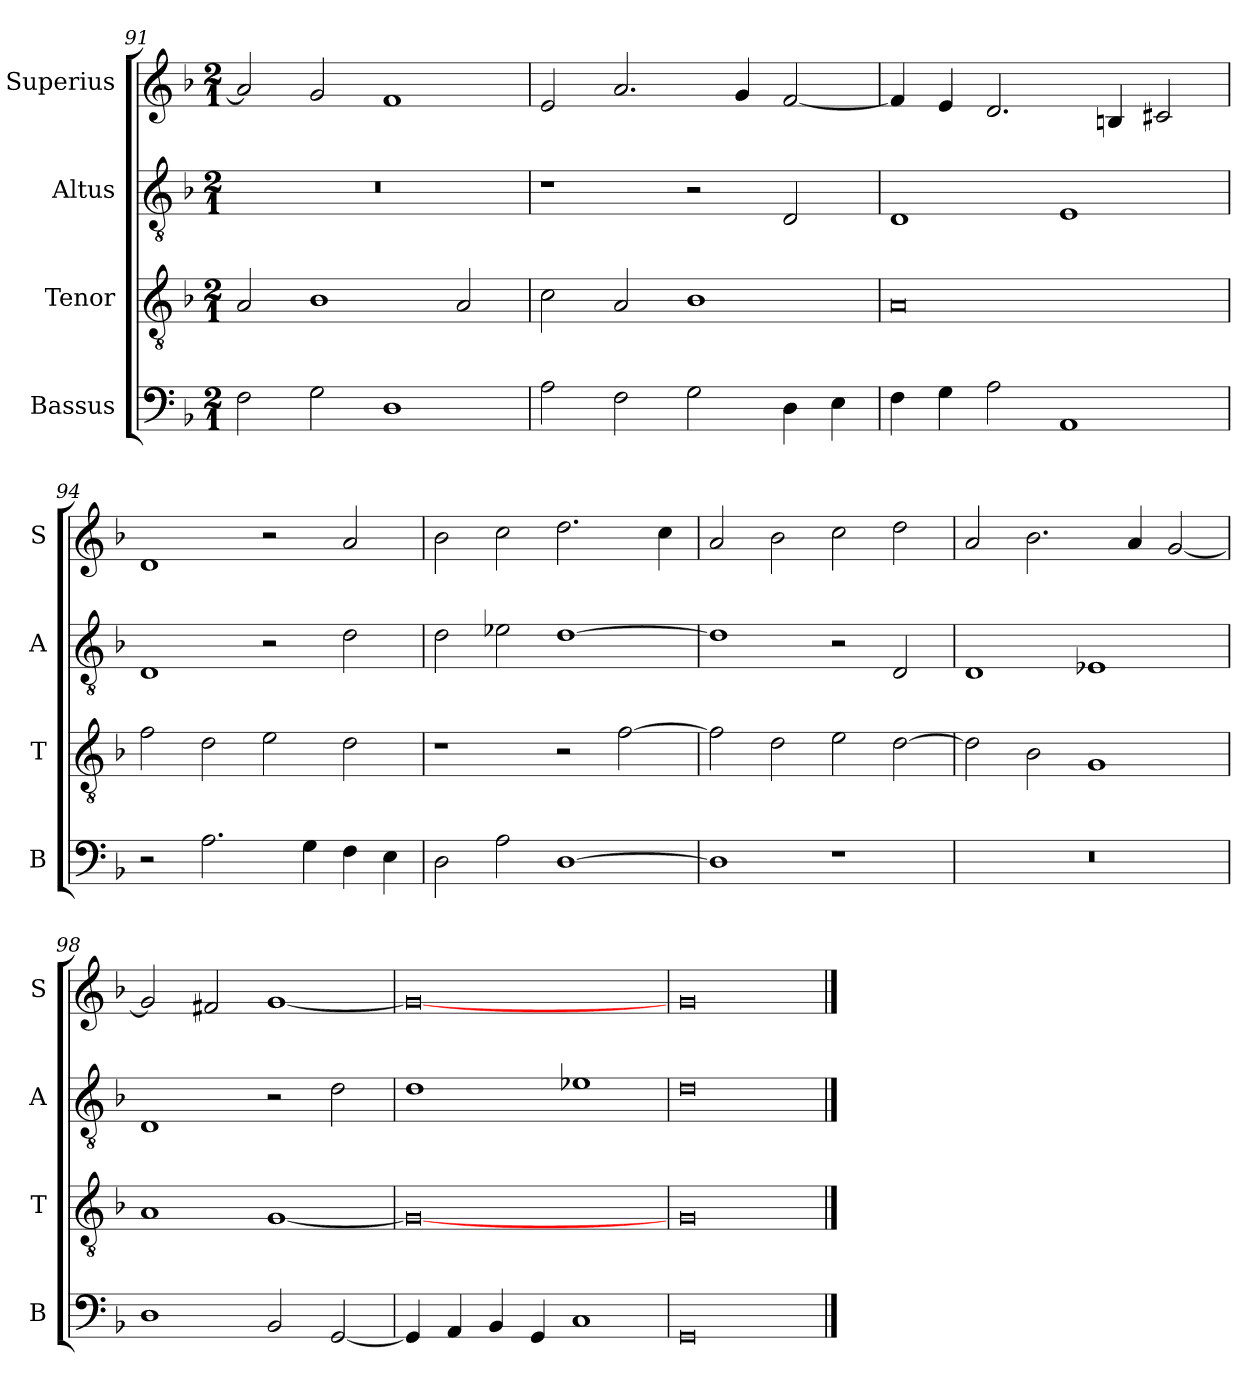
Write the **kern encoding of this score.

**kern	**kern	**kern	**kern
*part4	*part3	*part2	*part1
*staff4	*staff3	*staff2	*staff1
*I"Bassus	*I"Tenor	*I"Altus	*I"Superius
*I'B	*I'T	*I'A	*I'S
*clefF4	*clefGv2	*clefGv2	*clefG2
*k[b-]	*k[b-]	*k[b-]	*k[b-]
*M2/1	*M2/1	*M2/1	*M2/1
=91	=91	=91	=91
2F\	2A/	0r	2a/]
2G\	1B-	.	2g/
1D	.	.	1f
.	2A/	.	.
=92	=92	=92	=92
2A\	2c\	1r	2e/
2F\	2A/	.	2.a/
2G\	1B-	2r	.
.	.	.	4g/
4D\	.	2D/	[2f/
4E\	.	.	.
=93	=93	=93	=93
4F\	0A	1D	4f/]
4G\	.	.	4e/
2A\	.	.	2.d/
1AA	.	1E	.
.	.	.	4Bn/
.	.	.	2c#X/
=94	=94	=94	=94
2r	2f\	1D	1d
2.A\	2d\	.	.
.	2e\	2r	2r
4G\	.	.	.
4F\	2d\	2d\	2a/
4E\	.	.	.
=95	=95	=95	=95
2D\	1r	2d\	2b-\
2A\	.	2e-X\	2cc\
[1D	2r	[1d	2.dd\
.	[2f\	.	.
.	.	.	4cc\
=96	=96	=96	=96
1D]	2f\]	1d]	2a/
.	2d\	.	2b-\
1r	2e\	2r	2cc\
.	[2d\	2D/	2dd\
=97	=97	=97	=97
0r	2d\]	1D	2a/
.	2B-\	.	2.b-\
.	1G	1E-X	.
.	.	.	4a/
.	.	.	[2g/
=98	=98	=98	=98
1D	1A	1D	2g/]
.	.	.	2f#X/
2BB-/	[1G	2r	[1g
[2GG/	.	2d\	.
=99	=99	=99	=99
4GG/]	0G_	1d	0g_
4AA/	.	.	.
4BB-/	.	.	.
4GG/	.	.	.
1C	.	1e-X	.
=100	=100	=100	=100
0GG	0G	0d	0g
==	==	==	==
*-	*-	*-	*-
